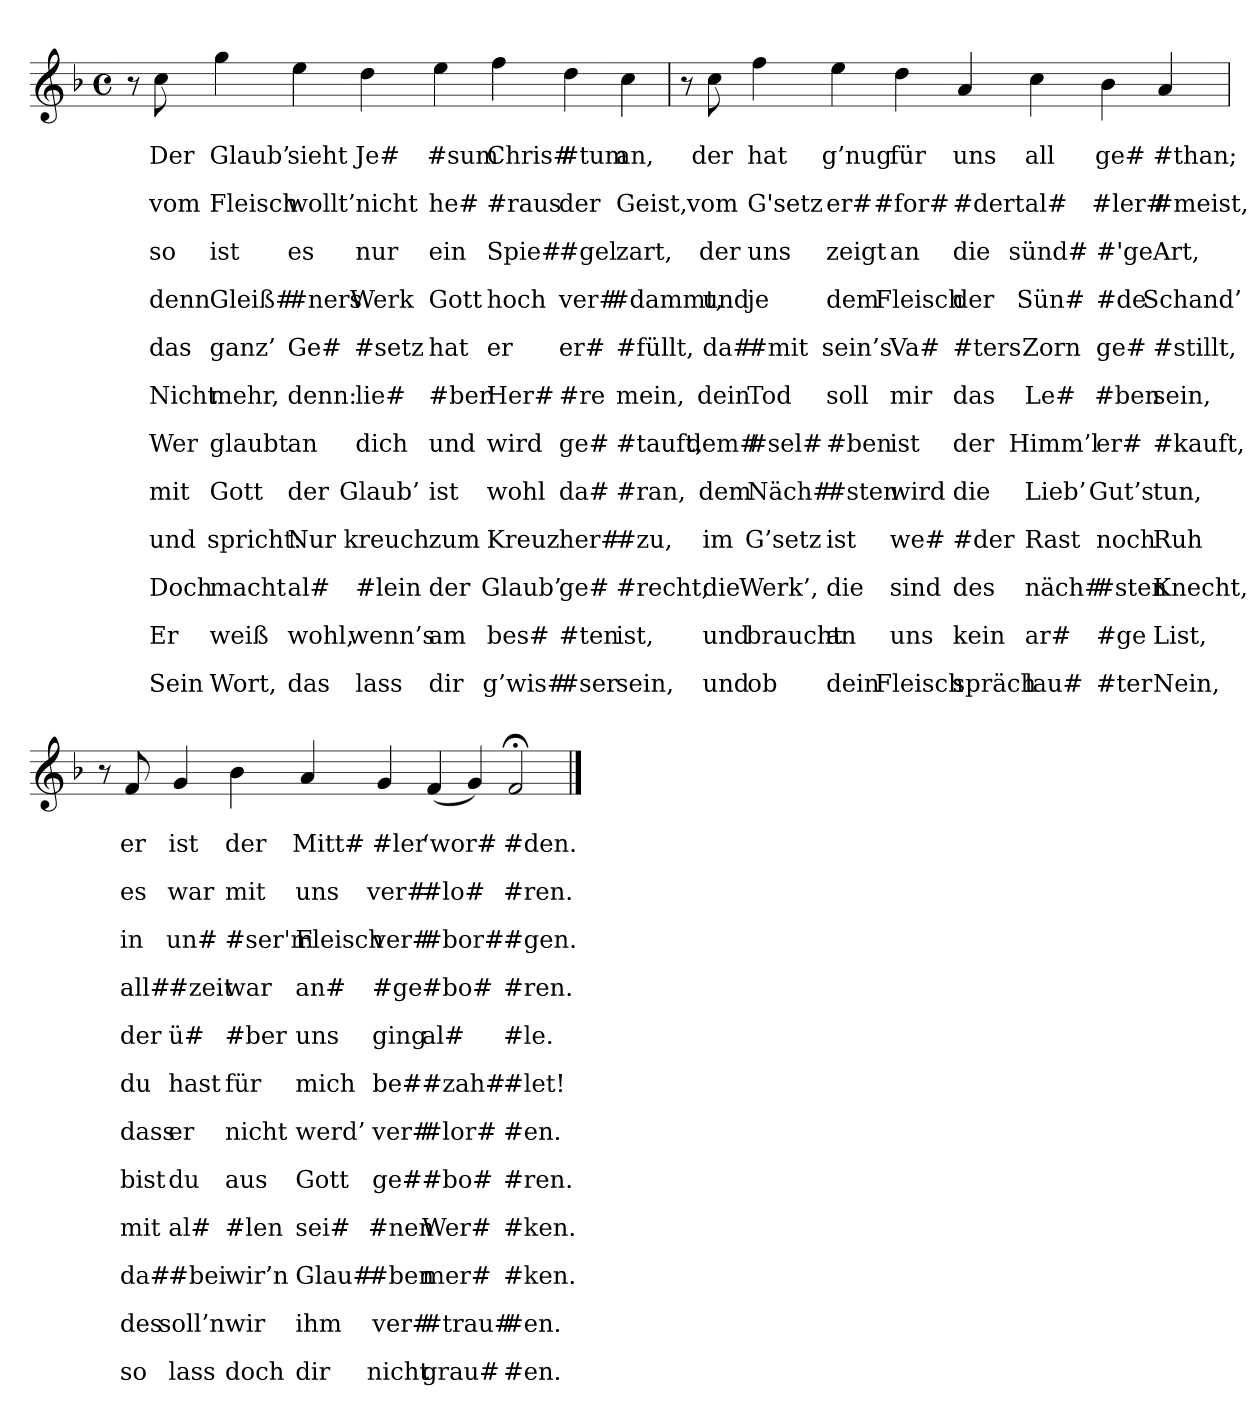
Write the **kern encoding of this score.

**kern	**text	**text	**text	**text	**text	**text	**text	**text	**text	**text	**text	**text	**text	**text	**text	**text	**text	**text	**text	**text	**text	**text	**text	**text
*part1	*part1	*part1	*part1	*part1	*part1	*part1	*part1	*part1	*part1	*part1	*part1	*part1	*part1	*part1	*part1	*part1	*part1	*part1	*part1	*part1	*part1	*part1	*part1	*part1
*staff1	*staff1	*staff1	*staff1	*staff1	*staff1	*staff1	*staff1	*staff1	*staff1	*staff1	*staff1	*staff1	*staff1	*staff1	*staff1	*staff1	*staff1	*staff1	*staff1	*staff1	*staff1	*staff1	*staff1	*staff1
*clefG2	*	*	*	*	*	*	*	*	*	*	*	*	*	*	*	*	*	*	*	*	*	*	*	*
*k[b-]	*	*	*	*	*	*	*	*	*	*	*	*	*	*	*	*	*	*	*	*	*	*	*	*
*M4/4	*	*	*	*	*	*	*	*	*	*	*	*	*	*	*	*	*	*	*	*	*	*	*	*
*met(c)	*	*	*	*	*	*	*	*	*	*	*	*	*	*	*	*	*	*	*	*	*	*	*	*
=	=	=	=	=	=	=	=	=	=	=	=	=	=	=	=	=	=	=	=	=	=	=	=	=
8r	.	.	.	.	.	.	.	.	.	.	.	.	.	.	.	.	.	.	.	.	.	.	.	.
8cc	.	Der	.	vom	.	so	.	denn	.	das	.	Nicht	.	Wer	.	mit	.	und	.	Doch	.	Er	.	Sein
4gg	.	Glaub’	.	Fleisch	.	ist	.	Gleiß#	.	ganz’	.	mehr,	.	glaubt	.	Gott	.	spricht:	.	macht	.	weiß	.	Wort,
4ee	.	sieht	.	wollt’	.	es	.	#ners	.	Ge#	.	denn:	.	an	.	der	.	Nur	.	al#	.	wohl,	.	das
4dd	.	Je#	.	nicht	.	nur	.	Werk	.	#setz	.	lie#	.	dich	.	Glaub’	.	kreuch	.	#lein	.	wenn’s	.	lass
4ee	.	#sum	.	he#	.	ein	.	Gott	.	hat	.	#ber	.	und	.	ist	.	zum	.	der	.	am	.	dir
4ff	.	Chris#	.	#raus	.	Spie#	.	hoch	.	er	.	Her#	.	wird	.	wohl	.	Kreuz	.	Glaub’	.	bes#	.	g’wis#
4dd	.	#tum	.	der	.	#gel	.	ver#	.	er#	.	#re	.	ge#	.	da#	.	her#	.	ge#	.	#ten	.	#ser
4cc	.	an,	.	Geist,	.	zart,	.	#dammt,	.	#füllt,	.	mein,	.	#tauft,	.	#ran,	.	#zu,	.	#recht;	.	ist,	.	sein,
=	=	=	=	=	=	=	=	=	=	=	=	=	=	=	=	=	=	=	=	=	=	=	=	=
8r	.	.	.	.	.	.	.	.	.	.	.	.	.	.	.	.	.	.	.	.	.	.	.	.
8cc	.	der	.	vom	.	der	.	und	.	da#	.	dein	.	dem#	.	dem	.	im	.	die	.	und	.	und
4ff	.	hat	.	G'setz	.	uns	.	je	.	#mit	.	Tod	.	#sel#	.	Näch#	.	G’setz	.	Werk’,	.	braucht	.	ob
4ee	.	g’nug	.	er#	.	zeigt	.	dem	.	sein’s	.	soll	.	#ben	.	#sten	.	ist	.	die	.	an	.	dein
4dd	.	für	.	#for#	.	an	.	Fleisch	.	Va#	.	mir	.	ist	.	wird	.	we#	.	sind	.	uns	.	Fleisch
4a	.	uns	.	#dert	.	die	.	der	.	#ters	.	das	.	der	.	die	.	#der	.	des	.	kein	.	spräch
4cc	.	all	.	al#	.	sünd#	.	Sün#	.	Zorn	.	Le#	.	Himm’l	.	Lieb’	.	Rast	.	näch#	.	ar#	.	lau#
4b-	.	ge#	.	#ler#	.	#'ge	.	#de	.	ge#	.	#ben	.	er#	.	Gut’s	.	noch	.	#sten	.	#ge	.	#ter
4a	.	#than;	.	#meist,	.	Art,	.	Schand’	.	#stillt,	.	sein,	.	#kauft,	.	tun,	.	Ruh	.	Knecht,	.	List,	.	Nein,
=	=	=	=	=	=	=	=	=	=	=	=	=	=	=	=	=	=	=	=	=	=	=	=	=
8r	.	.	.	.	.	.	.	.	.	.	.	.	.	.	.	.	.	.	.	.	.	.	.	.
8f	.	er	.	es	.	in	.	all#	.	der	.	du	.	dass	.	bist	.	mit	.	da#	.	des	.	so
4g	.	ist	.	war	.	un#	.	#zeit	.	ü#	.	hast	.	er	.	du	.	al#	.	#bei	.	soll’n	.	lass
4b-	.	der	.	mit	.	#ser'm	.	war	.	#ber	.	für	.	nicht	.	aus	.	#len	.	wir’n	.	wir	.	doch
4a	.	Mitt#	.	uns	.	Fleisch	.	an#	.	uns	.	mich	.	werd’	.	Gott	.	sei#	.	Glau#	.	ihm	.	dir
4g	.	#ler	.	ver#	.	ver#	.	#ge	.	ging	.	be#	.	ver#	.	ge#	.	#nen	.	#ben	.	ver#	.	nicht
(4f	.	‘wor#	.	#lo#	.	#bor#	.	#bo#	.	al#	.	#zah#	.	#lor#	.	#bo#	.	Wer#	.	mer#	.	#trau#	.	grau#
4g)	.	.	.	.	.	.	.	.	.	.	.	.	.	.	.	.	.	.	.	.	.	.	.	.
2f;<	.	#den.	.	#ren.	.	#gen.	.	#ren.	.	#le.	.	#let!	.	#en.	.	#ren.	.	#ken.	.	#ken.	.	#en.	.	#en.
==	==	==	==	==	==	==	==	==	==	==	==	==	==	==	==	==	==	==	==	==	==	==	==	==
*-	*-	*-	*-	*-	*-	*-	*-	*-	*-	*-	*-	*-	*-	*-	*-	*-	*-	*-	*-	*-	*-	*-	*-	*-
